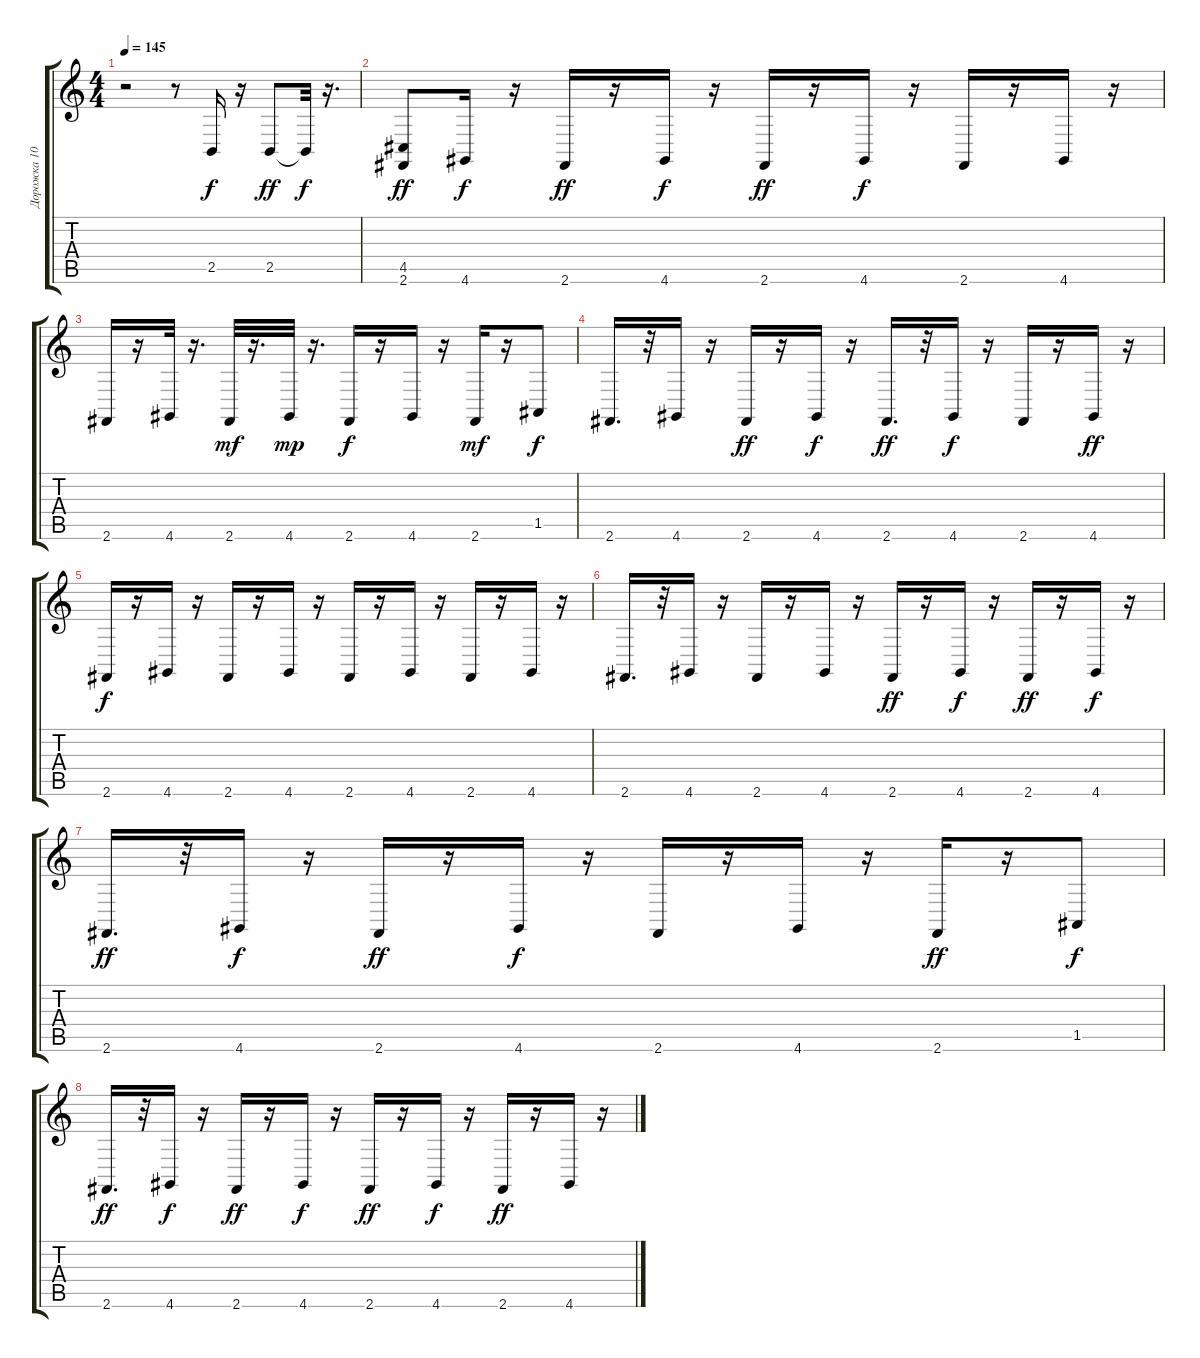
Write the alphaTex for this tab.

\track ("Дорожка 10" "Дорожка 10") {instrument acousticgrandpiano}
\staff {score tabs}
\tuning (E4 B3 G3 D3 A2 E2) {hide}
\ts (4 4)
\tempo 145
\clef g2
\ks c
r.2{dy f} r.8 2.5.16 r.16 2.5.8{dy ff} 2.5{t}.32{dy f} r.16{d} |
(4.5 2.6).8{dy ff} 4.6.16{dy f} r.16 2.6.16{dy ff} r.16 4.6.16{dy f} r.16 2.6.16{dy ff} r.16 4.6.16{dy f} r.16 2.6.16 r.16 4.6.16 r.16 |
2.6.16 r.16 4.6.32 r.16{d} 2.6.32{dy mf} r.16{d} 4.6.32{dy mp} r.16{d} 2.6.16{dy f} r.16 4.6.16 r.16 2.6.16{dy mf} r.16 1.5.8{dy f} |
2.6.16{d} r.32 4.6.16 r.16 2.6.16{dy ff} r.16 4.6.16{dy f} r.16 2.6.16{d dy ff} r.32 4.6.16{dy f} r.16 2.6.16 r.16 4.6.16{dy ff} r.16 |
2.6.16{dy f} r.16 4.6.16 r.16 2.6.16 r.16 4.6.16 r.16 2.6.16 r.16 4.6.16 r.16 2.6.16 r.16 4.6.16 r.16 |
2.6.16{d} r.32 4.6.16 r.16 2.6.16 r.16 4.6.16 r.16 2.6.16{dy ff} r.16 4.6.16{dy f} r.16 2.6.16{dy ff} r.16 4.6.16{dy f} r.16 |
2.6.16{d dy ff} r.32 4.6.16{dy f} r.16 2.6.16{dy ff} r.16 4.6.16{dy f} r.16 2.6.16 r.16 4.6.16 r.16 2.6.16{dy ff} r.16 1.5.8{dy f} |
2.6.16{d dy ff} r.32 4.6.16{dy f} r.16 2.6.16{dy ff} r.16 4.6.16{dy f} r.16 2.6.16{dy ff} r.16 4.6.16{dy f} r.16 2.6.16{dy ff} r.16 4.6.16 r.16
